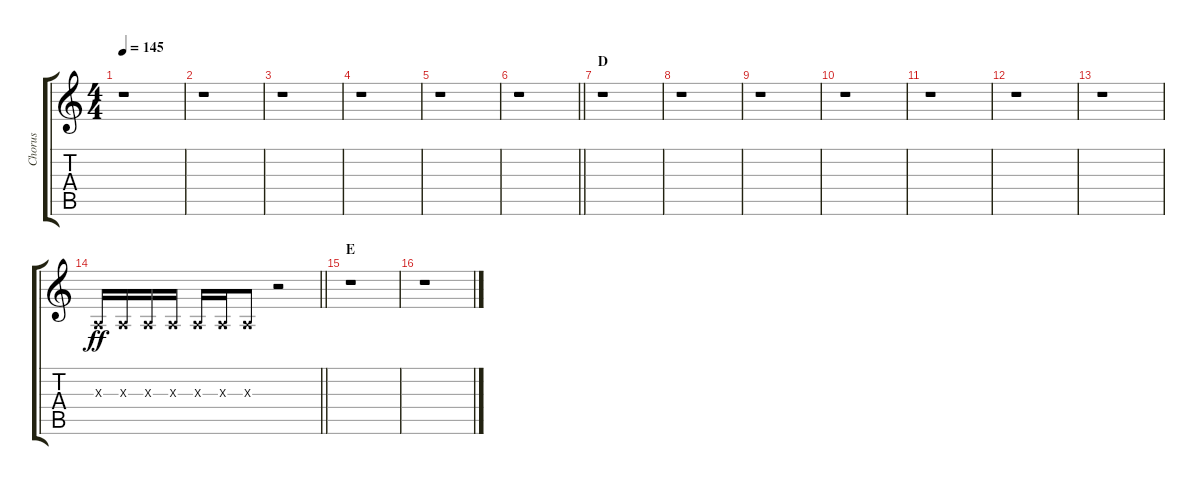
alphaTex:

\track ("Chorus" "Chorus") {instrument voiceoohs}
\staff {score tabs}
\tuning (E4 B3 G3 D3 A2 E2) {hide}
\ts (4 4)
\tempo 145
\clef g2
\ks c
r.1{dy ff} |
r.1 |
r.1 |
r.1 |
r.1 |
\barLineRight lightlight
r.1 |
\section ("" "D")
r.1 |
r.1 |
r.1 |
r.1 |
r.1 |
r.1 |
r.1 |
\barLineRight lightlight
2.3{x}.16 2.3{x}.16 2.3{x}.16 2.3{x}.16 2.3{x}.16 2.3{x}.16 2.3{x}.8 r.2 |
\section ("" "E")
r.1 |
r.1
